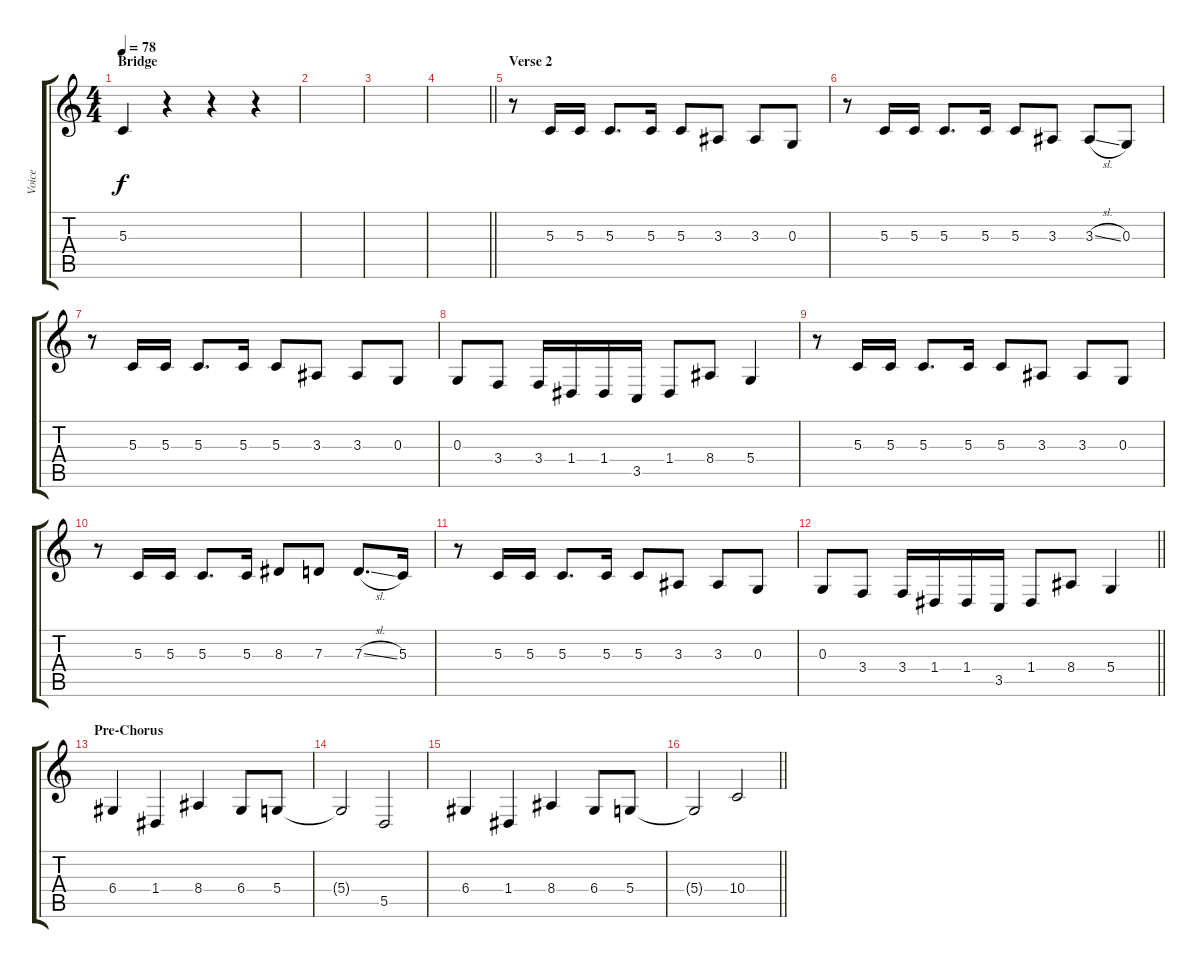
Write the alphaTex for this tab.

\track ("Voice" "Voice") {instrument violin}
\staff {score tabs}
\tuning (E4 B3 G3 D3 A2 E2) {hide}
\ts (4 4)
\section ("" "Bridge")
\tempo 78
\clef g2
\ks c
5.3.4{dy f} r.4 r.4 r.4 |
|
|
\barLineRight lightlight
|
\section ("" "Verse 2")
r.8 5.3.16 5.3.16 5.3.8{d} 5.3.16 5.3.8 3.3.8 3.3.8 0.3.8 |
r.8 5.3.16 5.3.16 5.3.8{d} 5.3.16 5.3.8 3.3.8 3.3{sl}.8 0.3.8 |
r.8 5.3.16 5.3.16 5.3.8{d} 5.3.16 5.3.8 3.3.8 3.3.8 0.3.8 |
0.3.8 3.4.8 3.4.16 1.4.16 1.4.16 3.5.16 1.4.8 8.4.8 5.4.4 |
r.8 5.3.16 5.3.16 5.3.8{d} 5.3.16 5.3.8 3.3.8 3.3.8 0.3.8 |
r.8 5.3.16 5.3.16 5.3.8{d} 5.3.16 8.3.8 7.3.8 7.3{sl}.8{d} 5.3.16 |
r.8 5.3.16 5.3.16 5.3.8{d} 5.3.16 5.3.8 3.3.8 3.3.8 0.3.8 |
\barLineRight lightlight
0.3.8 3.4.8 3.4.16 1.4.16 1.4.16 3.5.16 1.4.8 8.4.8 5.4.4 |
\section ("" "Pre-Chorus")
6.4.4 1.4.4 8.4.4 6.4.8 5.4.8 |
5.4{t}.2 5.5.2 |
6.4.4 1.4.4 8.4.4 6.4.8 5.4.8 |
\barLineRight lightlight
5.4{t}.2 10.4.2
